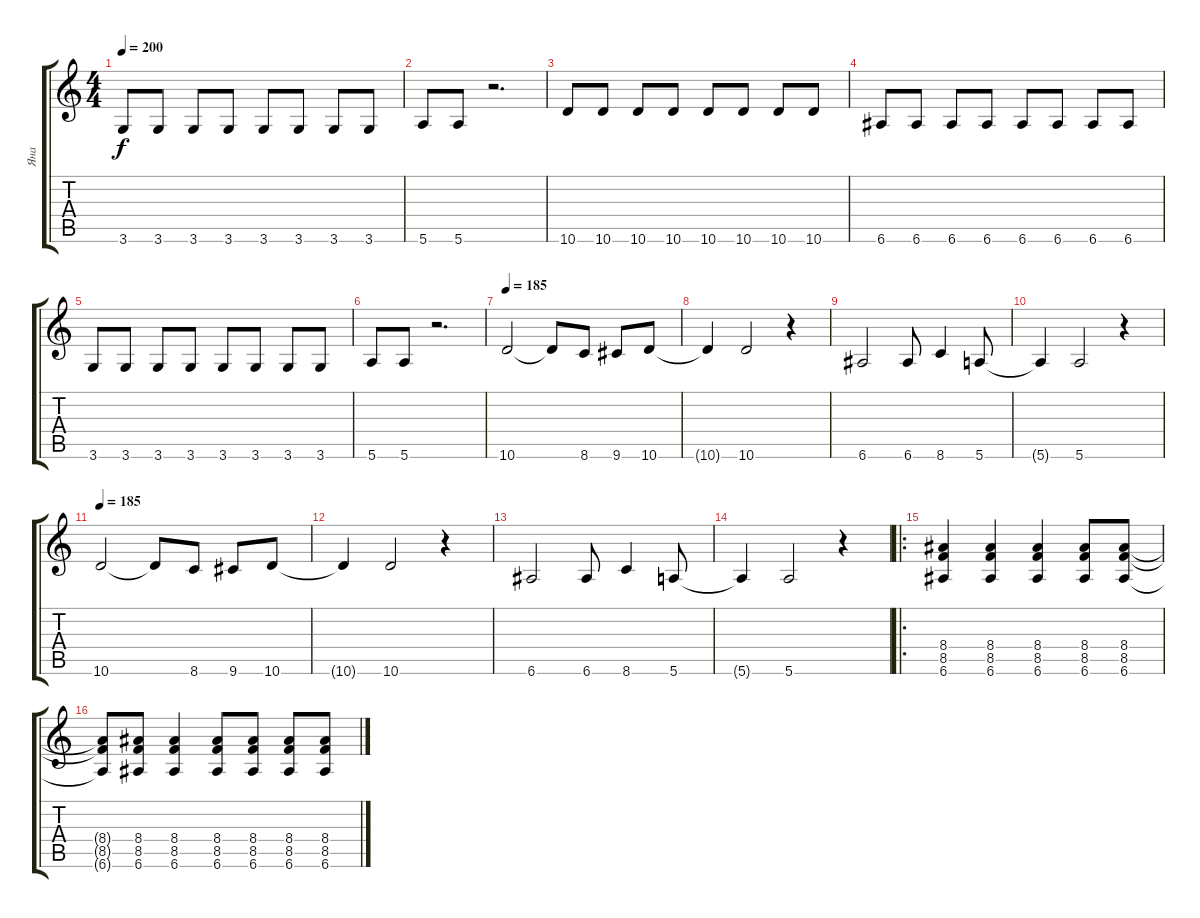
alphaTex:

\track ("Яна" "Яна") {instrument distortionguitar}
\staff {score tabs}
\tuning (E4 B3 G3 D3 A2 E2) {hide}
\ts (4 4)
\tempo 200
\clef g2
\ks c
3.6.8{dy f} 3.6.8 3.6.8 3.6.8 3.6.8 3.6.8 3.6.8 3.6.8 |
5.6.8 5.6.8 r.2{d} |
10.6.8 10.6.8 10.6.8 10.6.8 10.6.8 10.6.8 10.6.8 10.6.8 |
6.6.8 6.6.8 6.6.8 6.6.8 6.6.8 6.6.8 6.6.8 6.6.8 |
3.6.8 3.6.8 3.6.8 3.6.8 3.6.8 3.6.8 3.6.8 3.6.8 |
5.6.8 5.6.8 r.2{d} |
\tempo 185
10.6.2 10.6{t}.8 8.6.8 9.6.8 10.6.8 |
10.6{t}.4 10.6.2 r.4 |
6.6.2 6.6.8 8.6.4 5.6.8 |
5.6{t}.4 5.6.2 r.4 |
\tempo 180
\tempo 185
10.6.2 10.6{t}.8 8.6.8 9.6.8 10.6.8 |
10.6{t}.4 10.6.2 r.4 |
6.6.2 6.6.8 8.6.4 5.6.8 |
5.6{t}.4 5.6.2 r.4 |
\ro
(8.4 8.5 6.6).4 (8.4 8.5 6.6).4 (8.4 8.5 6.6).4 (8.4 8.5 6.6).8 (8.4 8.5 6.6).8 |
(8.4{t} 8.5{t} 6.6{t}).8 (8.4 8.5 6.6).8 (8.4 8.5 6.6).4 (8.4 8.5 6.6).8 (8.4 8.5 6.6).8 (8.4 8.5 6.6).8 (8.4 8.5 6.6).8
